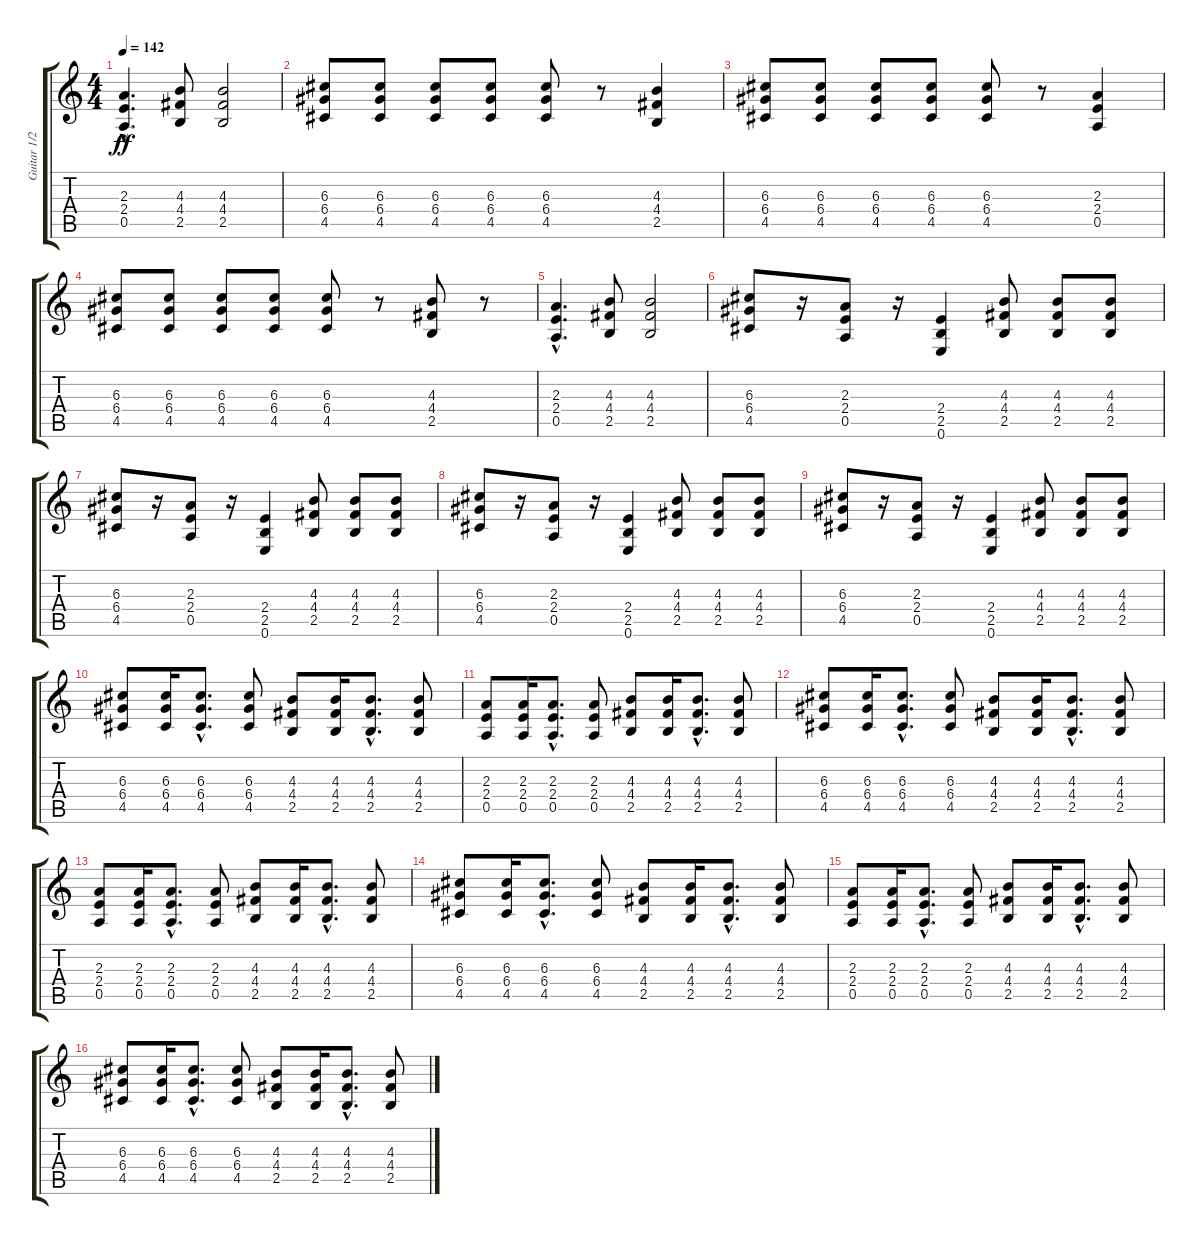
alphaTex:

\track ("Guitar 1/2 - Brett Gurewitz/Greg Hetson" "Guitar 1/2") {instrument distortionguitar}
\staff {score tabs}
\tuning (E4 B3 G3 D3 A2 E2) {hide}
\ts (4 4)
\tempo 142
\clef g2
\ks c
(2.3{hac} 2.4{hac} 0.5{hac}).4{d dy ff} (4.3 4.4 2.5).8 (4.3 4.4 2.5).2 |
(6.3 6.4 4.5).8 (6.3 6.4 4.5).8 (6.3 6.4 4.5).8 (6.3 6.4 4.5).8 (6.3 6.4 4.5).8 r.8 (4.3 4.4 2.5).4 |
(6.3 6.4 4.5).8 (6.3 6.4 4.5).8 (6.3 6.4 4.5).8 (6.3 6.4 4.5).8 (6.3 6.4 4.5).8 r.8 (2.3 2.4 0.5).4 |
(6.3 6.4 4.5).8 (6.3 6.4 4.5).8 (6.3 6.4 4.5).8 (6.3 6.4 4.5).8 (6.3 6.4 4.5).8 r.8 (4.3 4.4 2.5).8 r.8 |
(2.3{hac} 2.4{hac} 0.5{hac}).4{d} (4.3 4.4 2.5).8 (4.3 4.4 2.5).2 |
(6.3 6.4 4.5).8 r.16 (2.3 2.4 0.5).8 r.16 (2.4 2.5 0.6).4 (4.3 4.4 2.5).8 (4.3 4.4 2.5).8 (4.3 4.4 2.5).8 |
(6.3 6.4 4.5).8 r.16 (2.3 2.4 0.5).8 r.16 (2.4 2.5 0.6).4 (4.3 4.4 2.5).8 (4.3 4.4 2.5).8 (4.3 4.4 2.5).8 |
(6.3 6.4 4.5).8 r.16 (2.3 2.4 0.5).8 r.16 (2.4 2.5 0.6).4 (4.3 4.4 2.5).8 (4.3 4.4 2.5).8 (4.3 4.4 2.5).8 |
(6.3 6.4 4.5).8 r.16 (2.3 2.4 0.5).8 r.16 (2.4 2.5 0.6).4 (4.3 4.4 2.5).8 (4.3 4.4 2.5).8 (4.3 4.4 2.5).8 |
(6.3 6.4 4.5).8 (6.3 6.4 4.5).16 (6.3{hac} 6.4{hac} 4.5{hac}).8{d} (6.3 6.4 4.5).8 (4.3 4.4 2.5).8 (4.3 4.4 2.5).16 (4.3{hac} 4.4{hac} 2.5{hac}).8{d} (4.3 4.4 2.5).8 |
(2.3 2.4 0.5).8 (2.3 2.4 0.5).16 (2.3{hac} 2.4{hac} 0.5{hac}).8{d} (2.3 2.4 0.5).8 (4.3 4.4 2.5).8 (4.3 4.4 2.5).16 (4.3{hac} 4.4{hac} 2.5{hac}).8{d} (4.3 4.4 2.5).8 |
(6.3 6.4 4.5).8 (6.3 6.4 4.5).16 (6.3{hac} 6.4{hac} 4.5{hac}).8{d} (6.3 6.4 4.5).8 (4.3 4.4 2.5).8 (4.3 4.4 2.5).16 (4.3{hac} 4.4{hac} 2.5{hac}).8{d} (4.3 4.4 2.5).8 |
(2.3 2.4 0.5).8 (2.3 2.4 0.5).16 (2.3{hac} 2.4{hac} 0.5{hac}).8{d} (2.3 2.4 0.5).8 (4.3 4.4 2.5).8 (4.3 4.4 2.5).16 (4.3{hac} 4.4{hac} 2.5{hac}).8{d} (4.3 4.4 2.5).8 |
(6.3 6.4 4.5).8 (6.3 6.4 4.5).16 (6.3{hac} 6.4{hac} 4.5{hac}).8{d} (6.3 6.4 4.5).8 (4.3 4.4 2.5).8 (4.3 4.4 2.5).16 (4.3{hac} 4.4{hac} 2.5{hac}).8{d} (4.3 4.4 2.5).8 |
(2.3 2.4 0.5).8 (2.3 2.4 0.5).16 (2.3{hac} 2.4{hac} 0.5{hac}).8{d} (2.3 2.4 0.5).8 (4.3 4.4 2.5).8 (4.3 4.4 2.5).16 (4.3{hac} 4.4{hac} 2.5{hac}).8{d} (4.3 4.4 2.5).8 |
(6.3 6.4 4.5).8 (6.3 6.4 4.5).16 (6.3{hac} 6.4{hac} 4.5{hac}).8{d} (6.3 6.4 4.5).8 (4.3 4.4 2.5).8 (4.3 4.4 2.5).16 (4.3{hac} 4.4{hac} 2.5{hac}).8{d} (4.3 4.4 2.5).8
